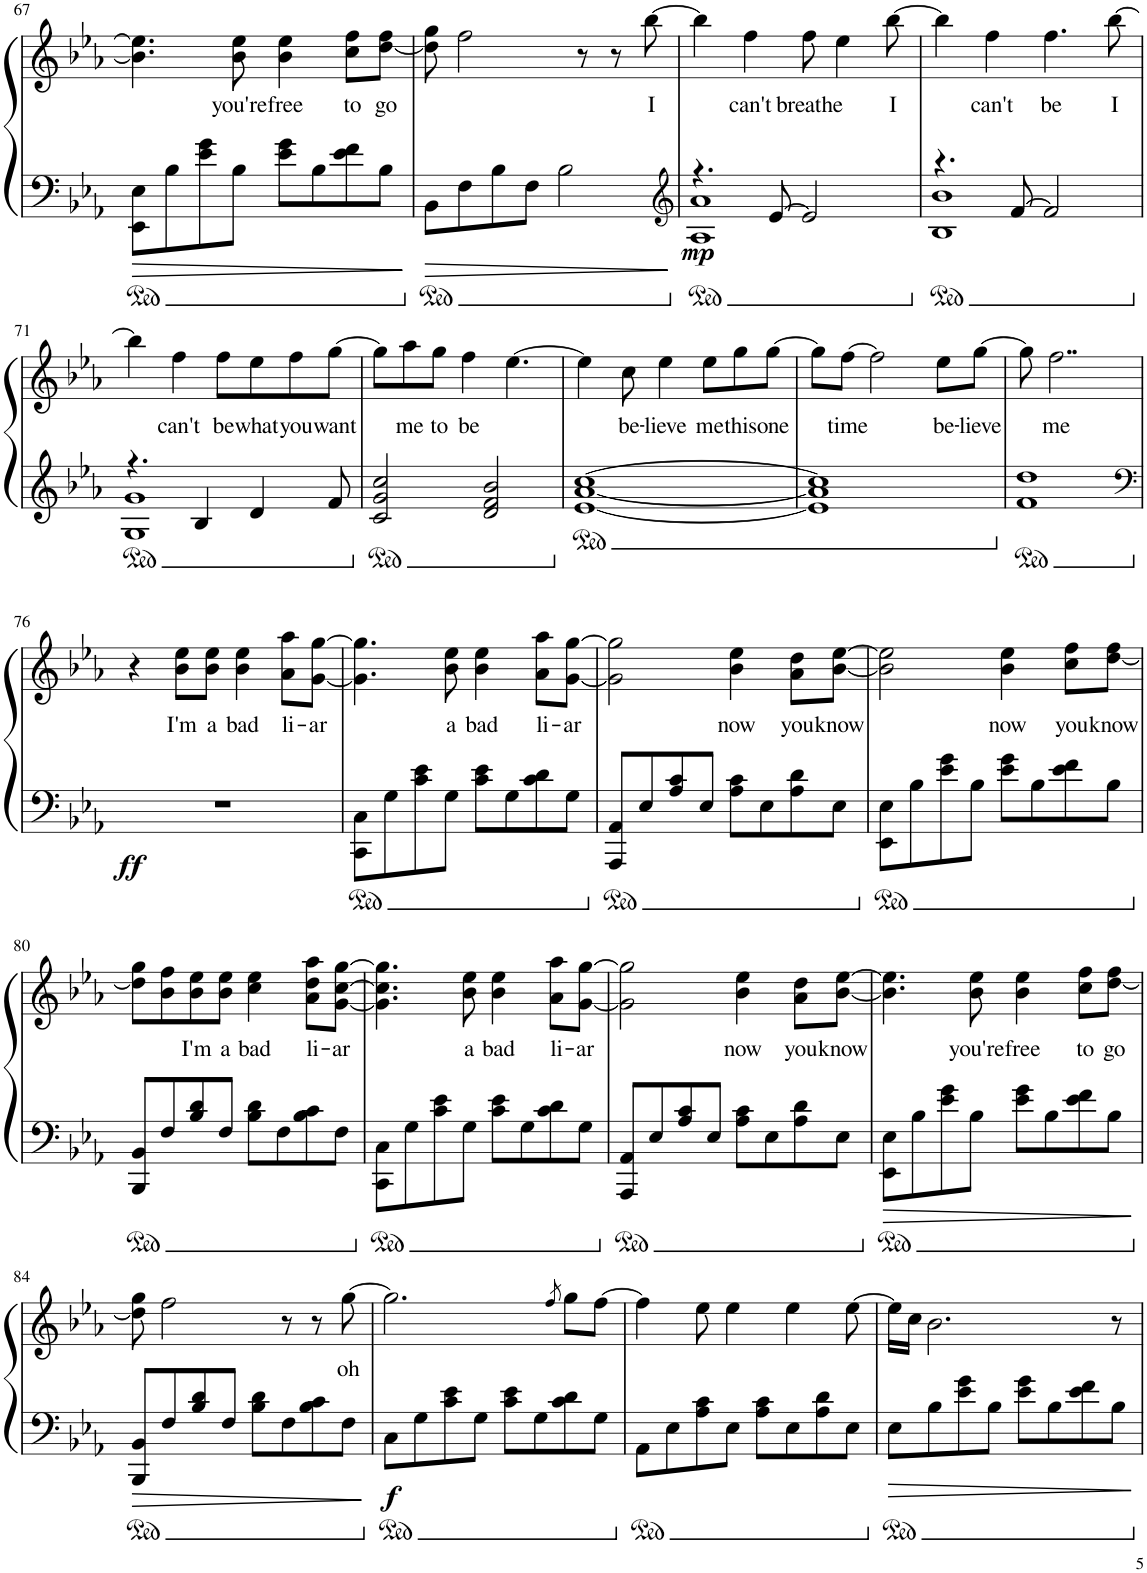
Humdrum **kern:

**kern	**kern	**text	**dynam
*part1	*part1	*part1	*part1
*staff2	*staff1	*staff1	*staff1/2
*I"Piano	*	*	*
*I'Pno.	*	*	*
!!LO:PB:g=z
*clefF4	*clefG2	*	*
*k[b-e-a-]	*k[b-e-a-]	*	*
*M4/4	*M4/4	*	*
=67	=67	=67	=67
8EE-\ 8E-\L	4.b-\] 4.ee-\]	.	.
8B-\	.	.	.
8e-\ 8g\	.	.	.
!	!	!LO:LY:b	!
8B-\J	8b-\ 8ee-\	you're	.
!	!	!LO:LY:b	!
8e-\ 8g\L	4b-\ 4ee-\	free	.
8B-\	.	.	.
!	!	!LO:LY:b	!
8e-\ 8f\	8cc\ 8ff\L	to	.
!	!	!LO:LY:b	!
8B-\J	[8dd\ 8ff\J	go	.
=68	=68	=68	=68
8BB-\L	8dd\] 8gg\	.	.
8F\	2ff\	.	.
8B-\	.	.	.
8F\J	.	.	.
2B-\	.	.	.
.	8r	.	.
.	8r	.	.
!	!	!LO:LY:b	!
.	[8bb-\	I	.
=69	=69	=69	=69
*clefG2	*	*	*
*^	*	*	*
!	!	!	!	!LO:DY:b=2
4.r	1A- 1a-	4bb-\]	.	mp
!	!	!	!LO:LY:b	!
.	.	4ff\	can't	.
[8e-/	.	.	.	.
!	!	!	!LO:LY:b	!
2e-/]	.	8ff\	breathe	.
.	.	4ee-\	.	.
!	!	!	!LO:LY:b	!
.	.	[8bb-\	I	.
=70	=70	=70	=70	=70
4.r	1B- 1b-	4bb-\]	.	.
!	!	!	!LO:LY:b	!
.	.	4ff\	can't	.
[8f/	.	.	.	.
!	!	!	!LO:LY:b	!
2f/]	.	4.ff\	be	.
!	!	!	!LO:LY:b	!
.	.	[8bb-\	I	.
!!LO:LB:g=z
=71	=71	=71	=71	=71
4.r	1G 1g	4bb-\]	.	.
!	!	!	!LO:LY:b	!
.	.	4ff\	can't	.
4B-/	.	.	.	.
!	!	!	!LO:LY:b	!
.	.	8ff\L	be	.
!	!	!	!LO:LY:b	!
4d/	.	8ee-\	what	.
!	!	!	!LO:LY:b	!
.	.	8ff\	you	.
!	!	!	!LO:LY:b	!
8f/	.	[8gg\J	want	.
*v	*v	*	*	*
=72	=72	=72	=72
2c/ 2g/ 2cc/	8gg\L]	.	.
!	!	!LO:LY:b	!
.	8aa-\	me	.
!	!	!LO:LY:b	!
.	8gg\J	to	.
!	!	!LO:LY:b	!
.	4ff\	be	.
2d/ 2f/ 2b-/	.	.	.
.	[4.ee-\	.	.
=73	=73	=73	=73
*^	*	*	*
[1cc	[1e- [1a-	4ee-\]	.	.
!	!	!	!LO:LY:b	!
.	.	8cc\	be-	.
!	!	!	!LO:LY:b	!
.	.	4ee-\	-lieve	.
!	!	!	!LO:LY:b	!
.	.	8ee-\L	me	.
!	!	!	!LO:LY:b	!
.	.	8gg\	this	.
!	!	!	!LO:LY:b	!
.	.	[8gg\J	one	.
=74	=74	=74	=74	=74
1cc]	1e-] 1a-]	8gg\L]	.	.
!	!	!	!LO:LY:b	!
.	.	[8ff\J	time	.
.	.	2ff\]	.	.
!	!	!	!LO:LY:b	!
.	.	8ee-\L	be-	.
!	!	!	!LO:LY:b	!
.	.	[8gg\J	-lieve	.
*v	*v	*	*	*
=75	=75	=75	=75
1f 1dd	8gg\]	.	.
!	!	!LO:LY:b	!
.	2..ff\	me	.
!!LO:LB:g=z
=76	=76	=76	=76
*clefF4	*	*	*
!	!	!	!LO:DY:b=2
1r	4r	.	ff
!	!	!LO:LY:b	!
.	8b-\ 8ee-\L	I'm	.
!	!	!LO:LY:b	!
.	8b-\ 8ee-\J	a	.
!	!	!LO:LY:b	!
.	4b-\ 4ee-\	bad	.
!	!	!LO:LY:b	!
.	8a-\ 8aa-\L	li-	.
!	!	!LO:LY:b	!
.	[8g\ [8gg\J	-ar	.
=77	=77	=77	=77
8CC\ 8C\L	4.g\] 4.gg\]	.	.
8G\	.	.	.
8c\ 8e-\	.	.	.
!	!	!LO:LY:b	!
8G\J	8b-\ 8ee-\	a	.
!	!	!LO:LY:b	!
8c\ 8e-\L	4b-\ 4ee-\	bad	.
8G\	.	.	.
!	!	!LO:LY:b	!
8c\ 8d\	8a-\ 8aa-\L	li-	.
!	!	!LO:LY:b	!
8G\J	[8g\ [8gg\J	-ar	.
=78	=78	=78	=78
8AAA-/ 8AA-/L	2g\] 2gg\]	.	.
8E-/	.	.	.
8A-/ 8c/	.	.	.
8E-/J	.	.	.
!	!	!LO:LY:b	!
8A-\ 8c\L	4b-\ 4ee-\	now	.
8E-\	.	.	.
!	!	!LO:LY:b	!
8A-\ 8d\	8a-\ 8dd\L	you	.
!	!	!LO:LY:b	!
8E-\J	[8b-\ [8ee-\J	know	.
=79	=79	=79	=79
8EE-\ 8E-\L	2b-\] 2ee-\]	.	.
8B-\	.	.	.
8e-\ 8g\	.	.	.
8B-\J	.	.	.
!	!	!LO:LY:b	!
8e-\ 8g\L	4b-\ 4ee-\	now	.
8B-\	.	.	.
!	!	!LO:LY:b	!
8e-\ 8f\	8cc\ 8ff\L	you	.
!	!	!LO:LY:b	!
8B-\J	[8dd\ 8ff\J	know	.
!!LO:LB:g=z
=80	=80	=80	=80
8BBB-/ 8BB-/L	8dd\] 8gg\L	.	.
8F/	8b-\ 8ff\	.	.
!	!	!LO:LY:b	!
8B-/ 8d/	8b-\ 8ee-\	I'm	.
!	!	!LO:LY:b	!
8F/J	8b-\ 8ee-\J	a	.
!	!	!LO:LY:b	!
8B-\ 8d\L	4cc\ 4ee-\	bad	.
8F\	.	.	.
!	!	!LO:LY:b	!
8B-\ 8c\	8a-\ 8dd\ 8aa-\L	li-	.
!	!	!LO:LY:b	!
8F\J	[8g\ [8cc\ [8gg\J	-ar	.
=81	=81	=81	=81
8CC\ 8C\L	4.g\] 4.cc\] 4.gg\]	.	.
8G\	.	.	.
8c\ 8e-\	.	.	.
!	!	!LO:LY:b	!
8G\J	8b-\ 8ee-\	a	.
!	!	!LO:LY:b	!
8c\ 8e-\L	4b-\ 4ee-\	bad	.
8G\	.	.	.
!	!	!LO:LY:b	!
8c\ 8d\	8a-\ 8aa-\L	li-	.
!	!	!LO:LY:b	!
8G\J	[8g\ [8gg\J	-ar	.
=82	=82	=82	=82
8AAA-/ 8AA-/L	2g\] 2gg\]	.	.
8E-/	.	.	.
8A-/ 8c/	.	.	.
8E-/J	.	.	.
!	!	!LO:LY:b	!
8A-\ 8c\L	4b-\ 4ee-\	now	.
8E-\	.	.	.
!	!	!LO:LY:b	!
8A-\ 8d\	8a-\ 8dd\L	you	.
!	!	!LO:LY:b	!
8E-\J	[8b-\ [8ee-\J	know	.
=83	=83	=83	=83
8EE-\ 8E-\L	4.b-\] 4.ee-\]	.	.
8B-\	.	.	.
8e-\ 8g\	.	.	.
!	!	!LO:LY:b	!
8B-\J	8b-\ 8ee-\	you're	.
!	!	!LO:LY:b	!
8e-\ 8g\L	4b-\ 4ee-\	free	.
8B-\	.	.	.
!	!	!LO:LY:b	!
8e-\ 8f\	8cc\ 8ff\L	to	.
!	!	!LO:LY:b	!
8B-\J	[8dd\ 8ff\J	go	.
!!LO:LB:g=z
=84	=84	=84	=84
8BBB-/ 8BB-/L	8dd\] 8gg\	.	.
8F/	2ff\	.	.
8B-/ 8d/	.	.	.
8F/J	.	.	.
8B-\ 8d\L	.	.	.
8F\	8r	.	.
8B-\ 8c\	8r	.	.
!	!	!LO:LY:b	!
8F\J	[8gg\	oh	.
=85	=85	=85	=85
!	!	!	!LO:DY:b=2
8C\L	2.gg\]	.	f
8G\	.	.	.
8c\ 8e-\	.	.	.
8G\J	.	.	.
8c\ 8e-\L	.	.	.
8G\	.	.	.
.	8qff/	.	.
8c\ 8d\	8gg\L	.	.
8G\J	[8ff\J	.	.
=86	=86	=86	=86
8AA-\L	4ff\]	.	.
8E-\	.	.	.
8A-\ 8c\	8ee-\	.	.
8E-\J	4ee-\	.	.
8A-\ 8c\L	.	.	.
8E-\	4ee-\	.	.
8A-\ 8d\	.	.	.
8E-\J	[8ee-\	.	.
=87	=87	=87	=87
8E-\L	16ee-\LL]	.	.
.	16cc\JJ	.	.
8B-\	2.b-\	.	.
8e-\ 8g\	.	.	.
8B-\J	.	.	.
8e-\ 8g\L	.	.	.
8B-\	.	.	.
8e-\ 8f\	.	.	.
8B-\J	8r	.	.
=	=	=	=
*-	*-	*-	*-
